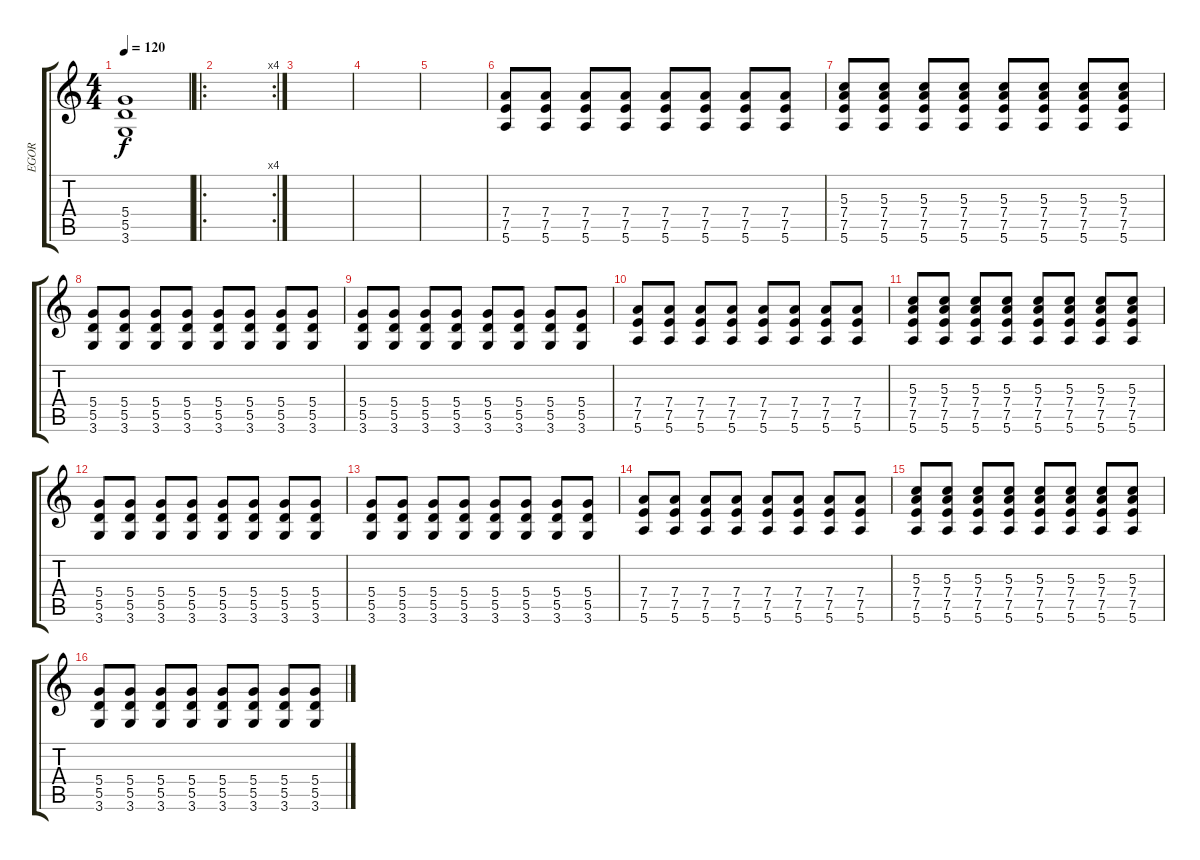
\track ("EGOR" "EGOR") {instrument distortionguitar}
\staff {score tabs}
\tuning (E4 B3 G3 D3 A2 E2) {hide}
\ts (4 4)
\tempo 120
\clef g2
\ks c
(5.4 5.5 3.6).1{dy f} |
\ro
\rc 4
|
|
|
|
(7.4 7.5 5.6).8{instrument distortionguitar} (7.4 7.5 5.6).8 (7.4 7.5 5.6).8 (7.4 7.5 5.6).8 (7.4 7.5 5.6).8 (7.4 7.5 5.6).8 (7.4 7.5 5.6).8 (7.4 7.5 5.6).8 |
(5.3 7.4 7.5 5.6).8 (5.3 7.4 7.5 5.6).8 (5.3 7.4 7.5 5.6).8 (5.3 7.4 7.5 5.6).8 (5.3 7.4 7.5 5.6).8 (5.3 7.4 7.5 5.6).8 (5.3 7.4 7.5 5.6).8 (5.3 7.4 7.5 5.6).8 |
(5.4 5.5 3.6).8 (5.4 5.5 3.6).8 (5.4 5.5 3.6).8 (5.4 5.5 3.6).8 (5.4 5.5 3.6).8 (5.4 5.5 3.6).8 (5.4 5.5 3.6).8 (5.4 5.5 3.6).8 |
(5.4 5.5 3.6).8 (5.4 5.5 3.6).8 (5.4 5.5 3.6).8 (5.4 5.5 3.6).8 (5.4 5.5 3.6).8 (5.4 5.5 3.6).8 (5.4 5.5 3.6).8 (5.4 5.5 3.6).8 |
(7.4 7.5 5.6).8{instrument distortionguitar} (7.4 7.5 5.6).8 (7.4 7.5 5.6).8 (7.4 7.5 5.6).8 (7.4 7.5 5.6).8 (7.4 7.5 5.6).8 (7.4 7.5 5.6).8 (7.4 7.5 5.6).8 |
(5.3 7.4 7.5 5.6).8 (5.3 7.4 7.5 5.6).8 (5.3 7.4 7.5 5.6).8 (5.3 7.4 7.5 5.6).8 (5.3 7.4 7.5 5.6).8 (5.3 7.4 7.5 5.6).8 (5.3 7.4 7.5 5.6).8 (5.3 7.4 7.5 5.6).8 |
(5.4 5.5 3.6).8 (5.4 5.5 3.6).8 (5.4 5.5 3.6).8 (5.4 5.5 3.6).8 (5.4 5.5 3.6).8 (5.4 5.5 3.6).8 (5.4 5.5 3.6).8 (5.4 5.5 3.6).8 |
(5.4 5.5 3.6).8 (5.4 5.5 3.6).8 (5.4 5.5 3.6).8 (5.4 5.5 3.6).8 (5.4 5.5 3.6).8 (5.4 5.5 3.6).8 (5.4 5.5 3.6).8 (5.4 5.5 3.6).8 |
(7.4 7.5 5.6).8{instrument distortionguitar} (7.4 7.5 5.6).8 (7.4 7.5 5.6).8 (7.4 7.5 5.6).8 (7.4 7.5 5.6).8 (7.4 7.5 5.6).8 (7.4 7.5 5.6).8 (7.4 7.5 5.6).8 |
(5.3 7.4 7.5 5.6).8 (5.3 7.4 7.5 5.6).8 (5.3 7.4 7.5 5.6).8 (5.3 7.4 7.5 5.6).8 (5.3 7.4 7.5 5.6).8 (5.3 7.4 7.5 5.6).8 (5.3 7.4 7.5 5.6).8 (5.3 7.4 7.5 5.6).8 |
(5.4 5.5 3.6).8 (5.4 5.5 3.6).8 (5.4 5.5 3.6).8 (5.4 5.5 3.6).8 (5.4 5.5 3.6).8 (5.4 5.5 3.6).8 (5.4 5.5 3.6).8 (5.4 5.5 3.6).8
